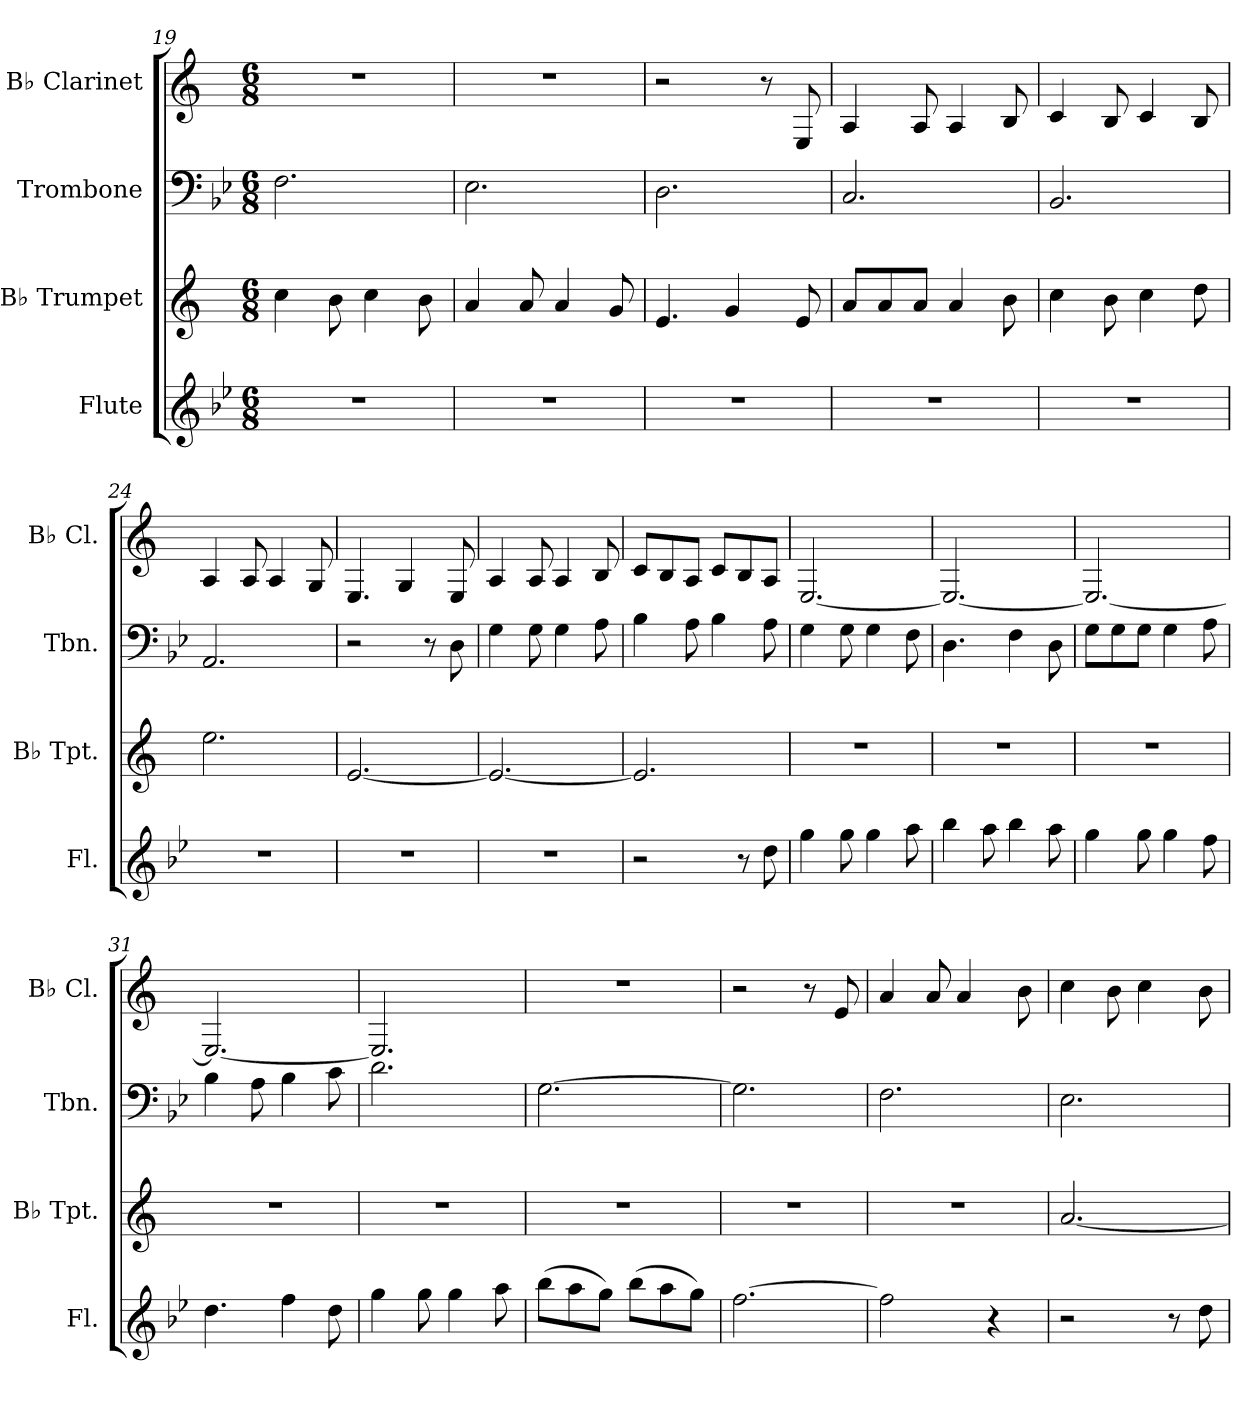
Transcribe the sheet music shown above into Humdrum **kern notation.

**kern	**kern	**kern	**kern
*part4	*part3	*part2	*part1
*staff4	*staff3	*staff2	*staff1
*I"Flute	*I"B♭ Trumpet	*I"Trombone	*I"B♭ Clarinet
*I'Fl.	*I'B♭ Tpt.	*I'Tbn.	*I'B♭ Cl.
*clefG2	*clefG2	*clefF4	*clefG2
*	*ITrd1c2	*	*ITrd1c2
*k[b-e-]	*k[b-e-]	*k[b-e-]	*k[b-e-]
*M6/8	*M6/8	*M6/8	*M6/8
=19	=19	=19	=19
2.r	4b-\	2.F\	2.r
.	8a\	.	.
.	4b-\	.	.
.	8a\	.	.
=20	=20	=20	=20
2.r	4g/	2.E-\	2.r
.	8g/	.	.
.	4g/	.	.
.	8f/	.	.
=21	=21	=21	=21
2.r	4.d/	2.D\	2r
.	4f/	.	.
.	.	.	8r
.	8d/	.	8D/
!!LO:LB:g=z
=22	=22	=22	=22
2.r	8g/L	2.C/	4G/
.	8g/	.	.
.	8g/J	.	8G/
.	4g/	.	4G/
.	8a\	.	8A/
=23	=23	=23	=23
2.r	4b-\	2.BB-/	4B-/
.	8a\	.	8A/
.	4b-\	.	4B-/
.	8cc\	.	8A/
=24	=24	=24	=24
2.r	2.dd\	2.AA/	4G/
.	.	.	8G/
.	.	.	4G/
.	.	.	8F/
=25	=25	=25	=25
2.r	[2.d/	2r	4.D/
.	.	.	4F/
.	.	8r	.
.	.	8D\	8D/
=26	=26	=26	=26
2.r	2.d/_	4G\	4G/
.	.	8G\	8G/
.	.	4G\	4G/
.	.	8A\	8A/
!!LO:LB:g=z
=27	=27	=27	=27
2r	2.d/]	4B-\	8B-/L
.	.	.	8A/
.	.	8A\	8G/J
.	.	4B-\	8B-/L
8r	.	.	8A/
8dd\	.	8A\	8G/J
=28	=28	=28	=28
4gg\	2.r	4G\	[2.D/
8gg\	.	8G\	.
4gg\	.	4G\	.
8aa\	.	8F\	.
=29	=29	=29	=29
4bb-\	2.r	4.D\	2.D/_
8aa\	.	.	.
4bb-\	.	4F\	.
8aa\	.	8D\	.
=30	=30	=30	=30
4gg\	2.r	8G\L	2.D/_
.	.	8G\	.
8gg\	.	8G\J	.
4gg\	.	4G\	.
8ff\	.	8A\	.
=31	=31	=31	=31
4.dd\	2.r	4B-\	2.D/_
.	.	8A\	.
4ff\	.	4B-\	.
8dd\	.	8c\	.
=32	=32	=32	=32
4gg\	2.r	2.d\	2.D/]
8gg\	.	.	.
4gg\	.	.	.
8aa\	.	.	.
=33	=33	=33	=33
(8bb-\L	2.r	[2.G\	2.r
8aa\	.	.	.
8gg\J)	.	.	.
(8bb-\L	.	.	.
8aa\	.	.	.
8gg\J)	.	.	.
!!LO:PB:g=z
=34	=34	=34	=34
[2.ff\	2.r	2.G\]	2r
.	.	.	8r
.	.	.	8d/
=35	=35	=35	=35
2ff\]	2.r	2.F\	4g/
.	.	.	8g/
.	.	.	4g/
4r	.	.	.
.	.	.	8a\
=36	=36	=36	=36
2r	[2.g/	2.E-\	4b-\
.	.	.	8a\
.	.	.	4b-\
8r	.	.	.
8dd\	.	.	8a\
=	=	=	=
*-	*-	*-	*-
